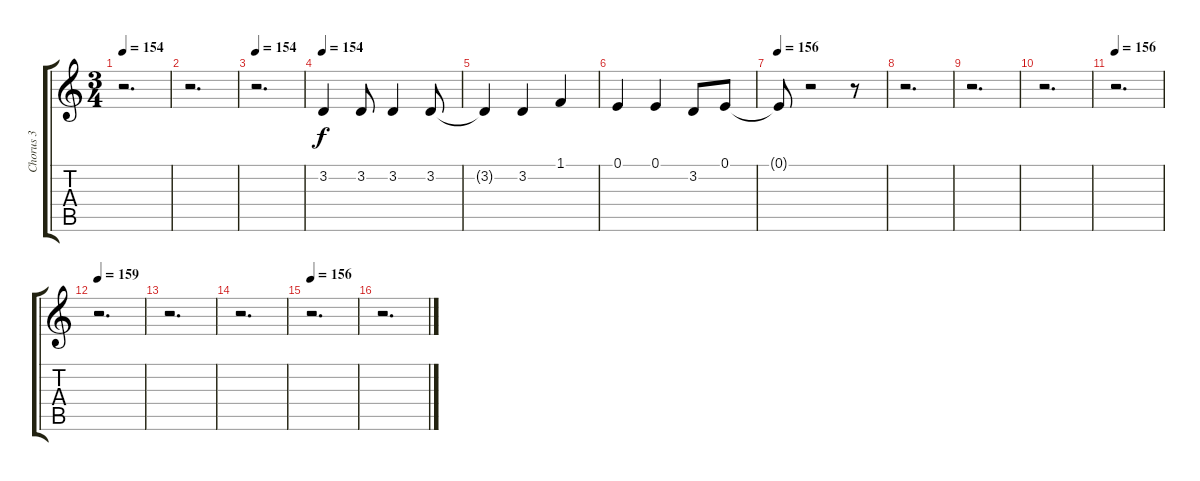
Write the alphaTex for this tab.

\track ("Chorus 3" "Chorus 3") {instrument lead6voice}
\staff {score tabs}
\tuning (E4 B3 G3 D3 A2 E2) {hide}
\ts (3 4)
\tempo 154
\clef g2
\ks c
r.2{d dy f} |
r.2{d} |
\tempo 154
r.2{d} |
\tempo 154
3.2.4 3.2.8 3.2.4 3.2.8 |
3.2{t}.4 3.2.4 1.1.4 |
0.1.4 0.1.4 3.2.8 0.1.8 |
\tempo 156
0.1{t}.8 r.2 r.8 |
r.2{d} |
r.2{d} |
r.2{d} |
\tempo 156
r.2{d} |
\tempo 159
r.2{d} |
r.2{d} |
r.2{d} |
\tempo 156
r.2{d} |
r.2{d}
